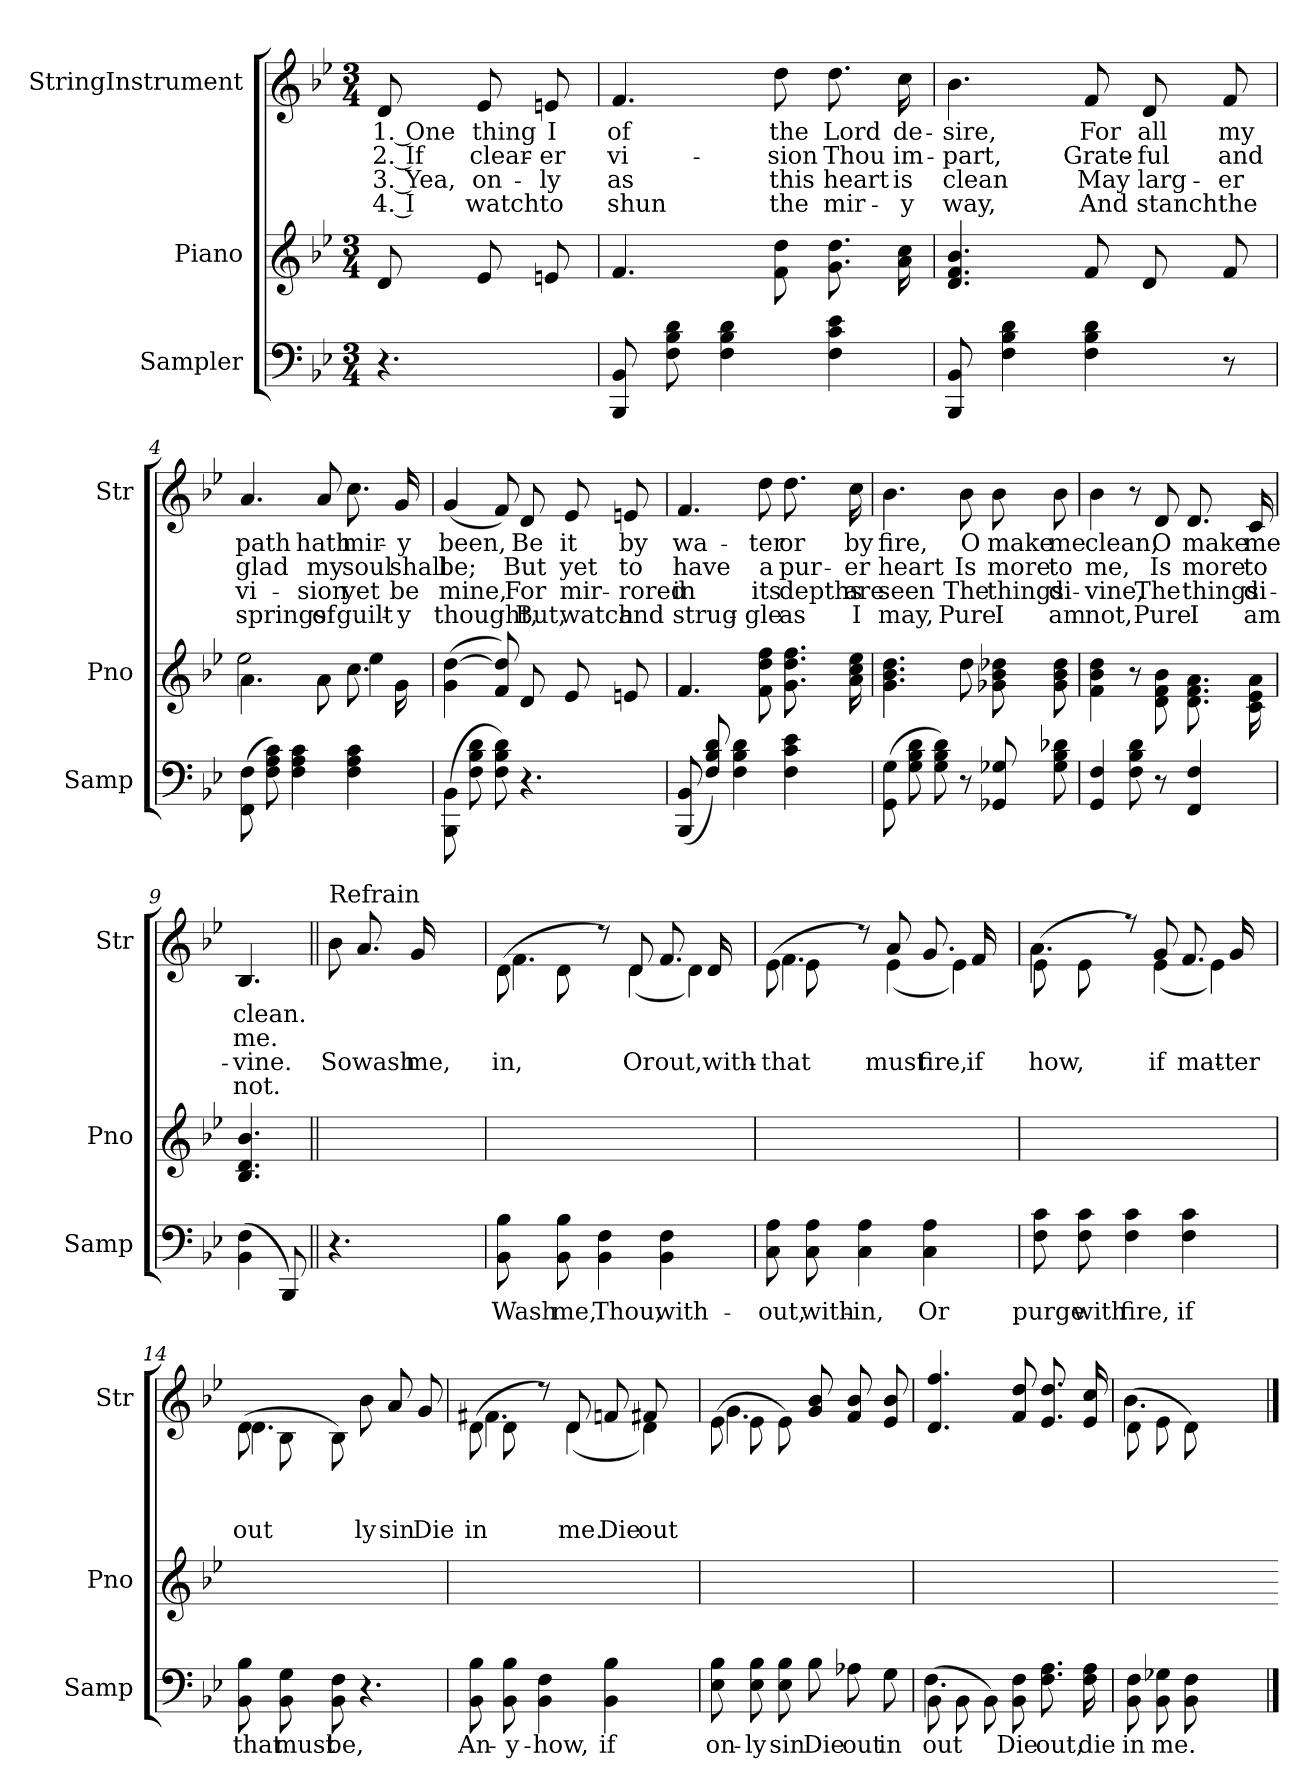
**kern	**text	**kern	**kern	**text	**text	**text	**text
*part3	*part3	*part2	*part1	*part1	*part1	*part1	*part1
*staff3	*staff3	*staff2	*staff1	*staff1	*staff1	*staff1	*staff1
*I"Sampler	*	*I"Piano	*I"StringInstrument	*	*	*	*
*I'Samp	*	*I'Pno	*I'Str	*	*	*	*
*clefF4	*	*clefG2	*clefG2	*	*	*	*
*k[b-e-]	*	*k[b-e-]	*k[b-e-]	*	*	*	*
*B-:	*	*B-:	*B-:	*	*	*	*
*M3/4	*	*M3/4	*M3/4	*	*	*	*
=1	=1	=1	=1	=1	=1	=1	=1
4.r	.	8d/	8d	1. One	2. If	3. Yea,	4. I
.	.	8e-/	8e-	thing	clear-	on-	watch
.	.	8en/	8en	I	-er	-ly	to
=2	=2	=2	=2	=2	=2	=2	=2
8BBB- 8BB-	.	4.f	4.f	of	vi-	as	shun
8F 8B- 8d	.	.	.	.	.	.	.
4F 4B- 4d	.	.	.	.	.	.	.
.	.	8f\ 8dd\	8dd	the	-sion	this	the
4F 4c 4e-	.	8.g\ 8.dd\	8.dd	Lord	Thou	heart	mir-
.	.	16a\ 16cc\	16cc	de-	im-	is	-y
=3	=3	=3	=3	=3	=3	=3	=3
8BBB- 8BB-	.	4.d 4.f 4.b-	4.b-	-sire,	-part,	clean	way,
4F 4B- 4d	.	.	.	.	.	.	.
4F 4B- 4d	.	8f/	8f	For	Grate-	May	And
.	.	8d/	8d	all	-ful	larg-	stanch
8r	.	8f/	8f	my	and	-er	the
=4	=4	=4	=4	=4	=4	=4	=4
*	*	*^	*	*	*	*	*
(8FF\ 8F\	.	4.a\	2ee-	4.a	path	glad	vi-	springs
8F\ 8A\ 8c\)	.	.	.	.	.	.	.	.
4F 4A 4c	.	.	.	.	.	.	.	.
.	.	8a\	.	8a	hath	my	-sion	of
4F 4A 4c	.	8.cc\	4ee-	8.cc	mir-	soul	yet	guilt-
.	.	16g\	.	16g	-y	shall	be	-y
*	*	*v	*v	*	*	*	*	*
=5	=5	=5	=5	=5	=5	=5	=5
(8BBB-\ 8BB-\	.	(4g [4dd	(4g	been,	be;	mine,	thought,
8F\ 8B-\ 8d\	.	.	.	.	.	.	.
8F\ 8B-\ 8d\)	.	8f 8dd])	8f)	.	.	.	.
4.r	.	8d/	8d	Be	But	For	But,
.	.	8e-/	8e-	it	yet	mir-	watch
.	.	8en/	8en	by	to	-rored	and
=6	=6	=6	=6	=6	=6	=6	=6
(8BBB-/ 8BB-/	.	4.f	4.f	wa-	have	in	strug-
8F/ 8B-/ 8d/)	.	.	.	.	.	.	.
4F 4B- 4d	.	.	.	.	.	.	.
.	.	8f\ 8dd\ 8ff\	8dd	-ter	a	its	-gle
4F 4c 4e-	.	8.g\ 8.dd\ 8.ff\	8.dd	or	pur-	depths	as
.	.	16a\ 16cc\ 16ee-\	16cc	by	-er	are	I
=7	=7	=7	=7	=7	=7	=7	=7
(8GG\ 8G\	.	4.g 4.b- 4.dd	4.b-	fire,	heart	seen	may,
8G\ 8B-\ 8d\	.	.	.	.	.	.	.
8G\ 8B-\ 8d\)	.	.	.	.	.	.	.
8r	.	8dd\	8b-	O	Is	The	Pure
8GG-X 8G-X	.	8g-X\ 8b-\ 8dd-X\	8b-	make	more	things	I
8G- 8B- 8d-X	.	8g-\ 8b-\ 8dd-\	8b-	me	to	di-	am
=8	=8	=8	=8	=8	=8	=8	=8
4GG 4F	.	4f\ 4b-\ 4dd\	4b-	clean,	me,	-vine,	not,
8F 8B- 8d	.	8r	8r	.	.	.	.
8r	.	8d\ 8f\ 8b-\	8d	O	Is	The	Pure
4FF 4F	.	8.d\ 8.f\ 8.a\	8.d	make	more	things	I
.	.	16c\ 16e-\ 16a\	16c	me	to	di-	am
=9	=9	=9	=9	=9	=9	=9	=9
(4BB- 4F	.	4.B- 4.d 4.b-	4.B-	clean.	me.	-vine.	not.
8BBB-)	.	.	.	.	.	.	.
=10||	=10||	=10||	=10||	=10||	=10||	=10||	=10||
!	!	!	!LO:TX:t=Refrain	!	!	!	!
4.r	.	2.ryy	8b-	.	.	So	.
.	.	.	8.a	.	.	wash	.
.	.	.	16g	.	.	me,	.
4.ryy	.	.	4.ryy	.	.	.	.
=11	=11	=11	=11	=11	=11	=11	=11
*	*	*	*^	*	*	*	*
8BB- 8B-	Wash	2.ryy	(8d\	4.f	.	.	-in,	.
8BB- 8B-	me,	.	8d\	.	.	.	.	.
4BB- 4F	Thou,	.	8r)	.	.	.	.	.
.	.	.	8d	(4d	.	.	Or	.
4BB- 4F	with-	.	8.f/	.	.	.	-out,	.
.	.	.	.	4d)	.	.	.	.
.	.	.	16d/	.	.	.	with-	.
8ryy	.	8ryy	8ryy	.	.	.	.	.
=12	=12	=12	=12	=12	=12	=12	=12	=12
8C 8A	-out,	2.ryy	(8e-\	4.f	.	.	that	.
8C 8A	with-	.	8e-\	.	.	.	.	.
4C 4A	-in,	.	8r)	.	.	.	.	.
.	.	.	8a/	(4e-	.	.	must	.
4C 4A	Or	.	8.g/	.	.	.	fire,	.
.	.	.	.	4e-)	.	.	.	.
.	.	.	16f/	.	.	.	if	.
8ryy	.	8ryy	8ryy	.	.	.	.	.
=13	=13	=13	=13	=13	=13	=13	=13	=13
8F 8c	purge	2.ryy	(8e-\	4.a	.	.	how,	.
8F 8c	with	.	8e-\	.	.	.	.	.
4F 4c	fire,	.	8r)	.	.	.	.	.
.	.	.	8g/	(4e-	.	.	if	.
4F 4c	if	.	8.f/	.	.	.	mat-	.
.	.	.	.	4e-)	.	.	.	.
.	.	.	16g/	.	.	.	-ter	.
8ryy	.	8ryy	8ryy	.	.	.	.	.
=14	=14	=14	=14	=14	=14	=14	=14	=14
8BB- 8B-	that	2.ryy	(8d\	4.d	.	.	out	.
8BB- 8G	must	.	8B-\	.	.	.	.	.
8BB- 8F	be,	.	8B-\)	.	.	.	.	.
4.r	.	.	8b-	4.ryy	.	.	-ly	.
.	.	.	8a	.	.	.	sin	.
.	.	.	8g	.	.	.	Die	.
=15	=15	=15	=15	=15	=15	=15	=15	=15
8BB- 8B-	An-	2.ryy	(8d\	4.f#	.	.	in	.
8BB- 8B-	-y-	.	8d\	.	.	.	.	.
4BB- 4F	-how,	.	8r)	.	.	.	.	.
.	.	.	8d/	(4d	.	.	me.	.
4BB- 4B-	if	.	8f/	.	.	.	Die	.
.	.	.	8f#X/	4d)	.	.	out	.
8ryy	.	8ryy	8ryy	.	.	.	.	.
=16	=16	=16	=16	=16	=16	=16	=16	=16
8E- 8B-	on-	2.ryy	(8e-\	4.g	.	.	.	.
8E- 8B-	-ly	.	8e-\	.	.	.	.	.
8E- 8B-	sin	.	8e-\)	.	.	.	.	.
8B-	Die	.	8g 8b-	4.ryy	.	.	.	.
8A-X	out	.	8f 8b-	.	.	.	.	.
8G	in	.	8e- 8b-	.	.	.	.	.
*	*	*	*v	*v	*	*	*	*
=17	=17	=17	=17	=17	=17	=17	=17
*^	*	*	*	*	*	*	*
(8BB-\	4.F	out	2.ryy	4.d 4.ff	.	.	.	.
8BB-\	.	.	.	.	.	.	.	.
8BB-\)	.	.	.	.	.	.	.	.
8BB- 8F	4.ryy	Die	.	8f 8dd	.	.	.	.
8.F 8.A	.	out,	.	8.e- 8.dd	.	.	.	.
16F 16A	.	die	.	16e- 16cc	.	.	.	.
*v	*v	*	*	*	*	*	*	*
=18	=18	=18	=18	=18	=18	=18	=18
*	*	*	*^	*	*	*	*
8BB-\ 8F\	in	2.ryy	(8d\	4.b-	.	.	.	.
8BB-\ 8G-X\	me.	.	8e-\	.	.	.	.	.
8BB-\ 8F\	.	.	8d\)	.	.	.	.	.
4.ryy	.	.	4.ryy	4.ryy	.	.	.	.
*	*	*	*v	*v	*	*	*	*
==	==	=	==	==	==	==	==
*-	*-	*-	*-	*-	*-	*-	*-
